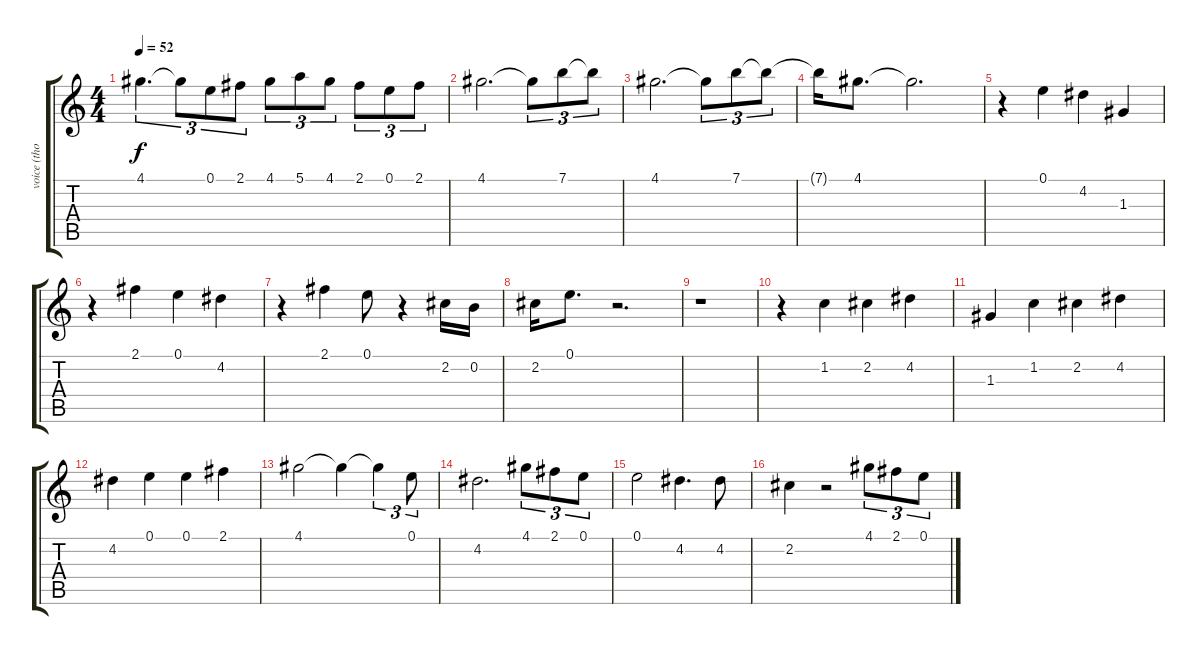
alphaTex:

\track ("voice (thom)" "voice (tho") {instrument acousticguitarnylon}
\staff {score tabs}
\tuning (E4 B3 G3 D3 A2 E2) {hide}
\ts (4 4)
\tempo 52
\clef g2
\ks c
4.1.4{d tu (3 2) dy f} 4.1{t}.8{tu (3 2)} 0.1.8{tu (3 2)} 2.1.8{tu (3 2)} 4.1.8{tu (3 2)} 5.1.8{tu (3 2)} 4.1.8{tu (3 2)} 2.1.8{tu (3 2)} 0.1.8{tu (3 2)} 2.1.8{tu (3 2)} |
4.1.2{d} 4.1{t}.8{tu (3 2)} 7.1.8{tu (3 2)} 7.1{t}.8{tu (3 2)} |
4.1.2{d} 4.1{t}.8{tu (3 2)} 7.1.8{tu (3 2)} 7.1{t}.8{tu (3 2)} |
7.1{t}.16 4.1.8{d} 4.1{t}.2{d} |
r.4 0.1.4 4.2.4 1.3.4 |
r.4 2.1.4 0.1.4 4.2.4 |
r.4 2.1.4 0.1.8 r.4 2.2.16 0.2.16 |
2.2.16 0.1.8{d} r.2{d} |
r.1 |
r.4 1.2.4 2.2.4 4.2.4 |
1.3.4 1.2.4 2.2.4 4.2.4 |
4.2.4 0.1.4 0.1.4 2.1.4 |
4.1.2 4.1{t}.4 4.1{t}.4{tu (3 2)} 0.1.8{tu (3 2)} |
4.2.2{d} 4.1.8{tu (3 2)} 2.1.8{tu (3 2)} 0.1.8{tu (3 2)} |
0.1.2 4.2.4{d} 4.2.8 |
2.2.4 r.2 4.1.8{tu (3 2)} 2.1.8{tu (3 2)} 0.1.8{tu (3 2)}
